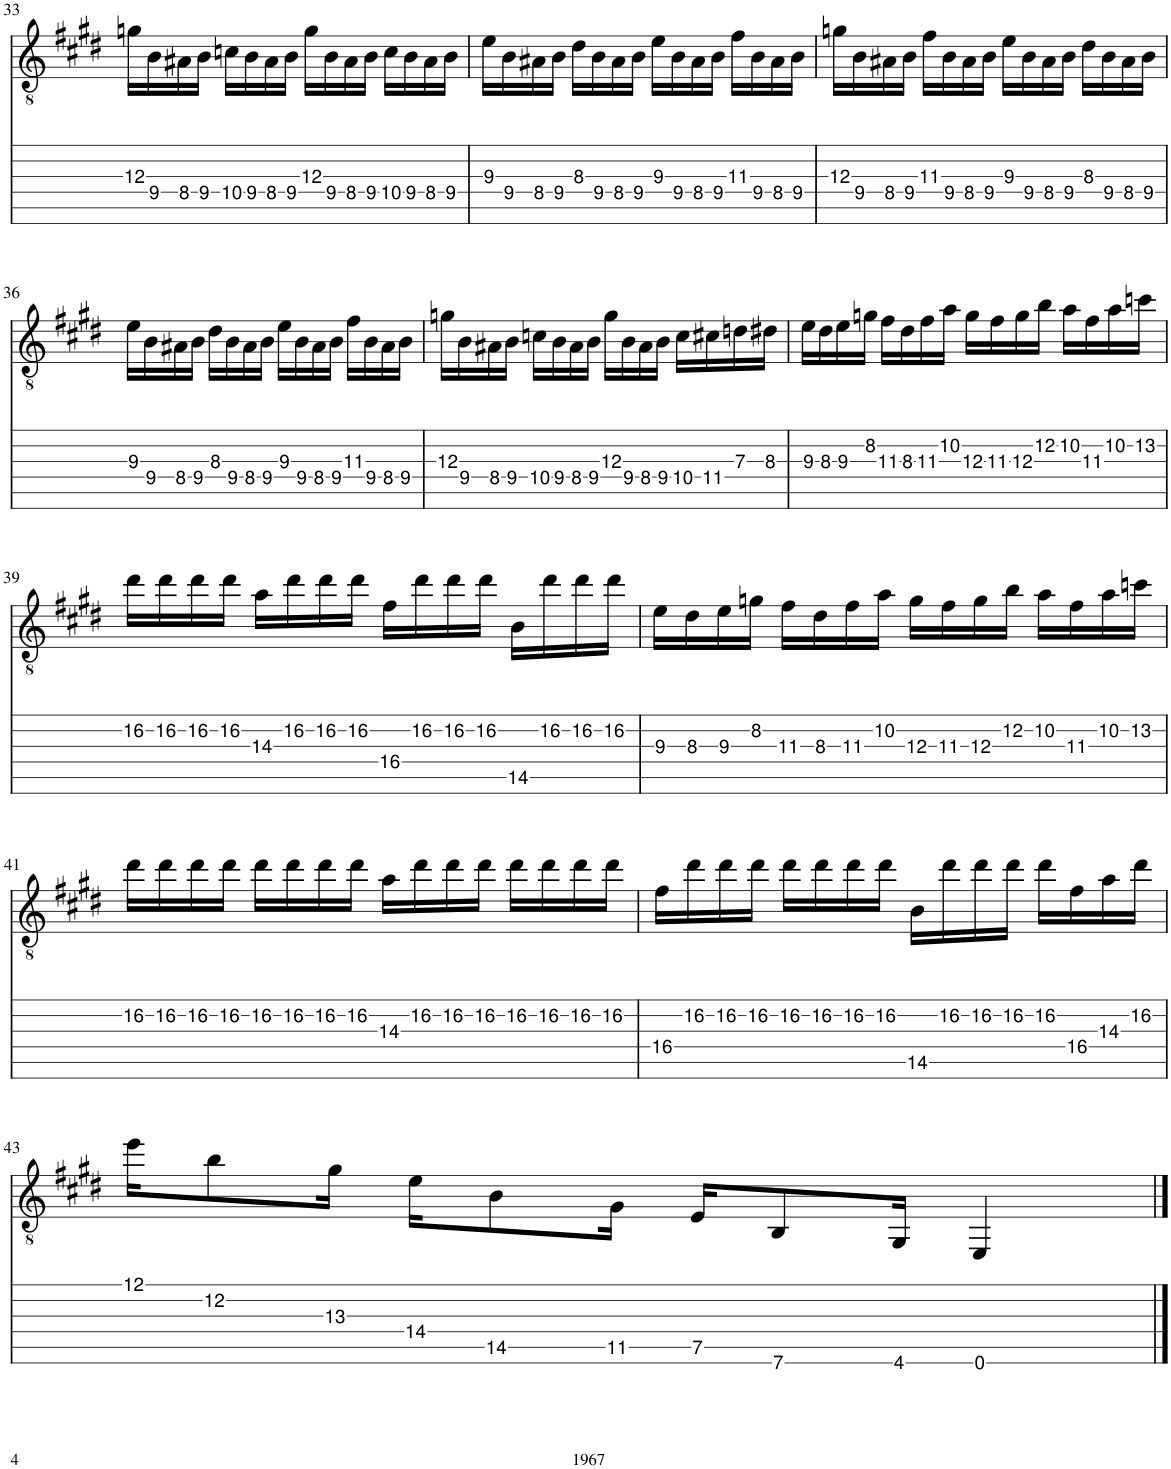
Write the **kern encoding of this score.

**kern	**kern
*part1	*part1
*staff2	*staff1
*I"Electric Guitar	*
*I'El. Guit.	*
!!LO:PB:g=z
*	*clefGv2
*k[f#c#g#d#]	*k[f#c#g#d#]
*M4/4	*M4/4
=33	=33
16gLL	16gn\LL
16BJ	16B\
16A#L	16A#X\
16BnJJ	16B\JJ
16cLL	16cn\LL
16BJ	16B\
16A#L	16A#\
16BnJJ	16B\JJ
16gLL	16g\LL
16BJ	16B\
16A#L	16A#\
16BnJJ	16B\JJ
16cLL	16c\LL
16BJ	16B\
16A#L	16A#\
16BnJJ	16B\JJ
=34	=34
16eLL	16e\LL
16BJ	16B\
16A#XL	16A#X\
16BJJ	16B\JJ
16d#XLL	16d#\LL
16BJ	16B\
16A#L	16A#\
16BJJ	16B\JJ
16eLL	16e\LL
16BJ	16B\
16A#L	16A#\
16BJJ	16B\JJ
16f#XLL	16f#\LL
16BJ	16B\
16A#L	16A#\
16BJJ	16B\JJ
=35	=35
16gLL	16gn\LL
16BJ	16B\
16A#XL	16A#X\
16BJJ	16B\JJ
16f#XLL	16f#\LL
16BJ	16B\
16A#L	16A#\
16BJJ	16B\JJ
16eLL	16e\LL
16BJ	16B\
16A#L	16A#\
16BJJ	16B\JJ
16d#XLL	16d#\LL
16BJ	16B\
16A#L	16A#\
16BJJ	16B\JJ
!!LO:LB:g=z
=36	=36
16eLL	16e\LL
16BJ	16B\
16A#XL	16A#X\
16BJJ	16B\JJ
16d#XLL	16d#\LL
16BJ	16B\
16A#L	16A#\
16BJJ	16B\JJ
16eLL	16e\LL
16BJ	16B\
16A#L	16A#\
16BJJ	16B\JJ
16f#XLL	16f#\LL
16BJ	16B\
16A#L	16A#\
16BJJ	16B\JJ
=37	=37
16gLL	16gn\LL
16BJ	16B\
16A#XL	16A#X\
16BJJ	16B\JJ
16cLL	16cn\LL
16BJ	16B\
16A#L	16A#\
16BJJ	16B\JJ
16gLL	16g\LL
16BJ	16B\
16A#L	16A#\
16BJJ	16B\JJ
16cLL	16c\LL
16c#XJ	16c#X\
16dL	16dn\
16d#JJ	16d#X\JJ
=38	=38
16eLL	16e\LL
16d#J	16d#\
16enL	16e\
16gJJ	16gn\JJ
16f#XLL	16f#\LL
16d#J	16d#\
16f#L	16f#\
16aJJ	16a\JJ
16gLL	16g\LL
16f#J	16f#\
16gL	16g\
16bJJ	16b\JJ
16aLL	16a\LL
16f#J	16f#\
16aL	16a\
16ccJJ	16ccn\JJ
!!LO:LB:g=z
=39	=39
16dd#LL	16dd#\LL
16dd#J	16dd#\
16dd#L	16dd#\
16dd#JJ	16dd#\JJ
16aLL	16a\LL
16dd#J	16dd#\
16dd#L	16dd#\
16dd#JJ	16dd#\JJ
16f#XLL	16f#\LL
16dd#J	16dd#\
16dd#L	16dd#\
16dd#JJ	16dd#\JJ
16BLL	16B\LL
16dd#J	16dd#\
16dd#L	16dd#\
16dd#JJ	16dd#\JJ
=40	=40
16eLL	16e\LL
16d#XJ	16d#\
16eL	16e\
16gJJ	16gn\JJ
16f#XLL	16f#\LL
16d#J	16d#\
16f#L	16f#\
16aJJ	16a\JJ
16gLL	16g\LL
16f#J	16f#\
16gL	16g\
16bJJ	16b\JJ
16aLL	16a\LL
16f#J	16f#\
16aL	16a\
16ccJJ	16ccn\JJ
!!LO:LB:g=z
=41	=41
16dd#LL	16dd#\LL
16dd#J	16dd#\
16dd#L	16dd#\
16dd#JJ	16dd#\JJ
16dd#LL	16dd#\LL
16dd#J	16dd#\
16dd#L	16dd#\
16dd#JJ	16dd#\JJ
16aLL	16a\LL
16dd#J	16dd#\
16dd#L	16dd#\
16dd#JJ	16dd#\JJ
16dd#LL	16dd#\LL
16dd#J	16dd#\
16dd#L	16dd#\
16dd#JJ	16dd#\JJ
=42	=42
16f#XLL	16f#\LL
16dd#J	16dd#\
16dd#L	16dd#\
16dd#JJ	16dd#\JJ
16dd#LL	16dd#\LL
16dd#J	16dd#\
16dd#L	16dd#\
16dd#JJ	16dd#\JJ
16BLL	16B\LL
16dd#J	16dd#\
16dd#L	16dd#\
16dd#JJ	16dd#\JJ
16dd#LL	16dd#\LL
16f#J	16f#\
16aL	16a\
16dd#JJ	16dd#\JJ
!!LO:LB:g=z
=43	=43
16eeKL	16ee\KL
8b	8b\
16g#XJk	16g#\Jk
16eKL	16e\KL
8B	8B\
16G#XJk	16G#\Jk
16EKL	16E/KL
8BB	8BB/
16GG#XJk	16GG#/Jk
4EE	4EE/
==	==
*-	*-
